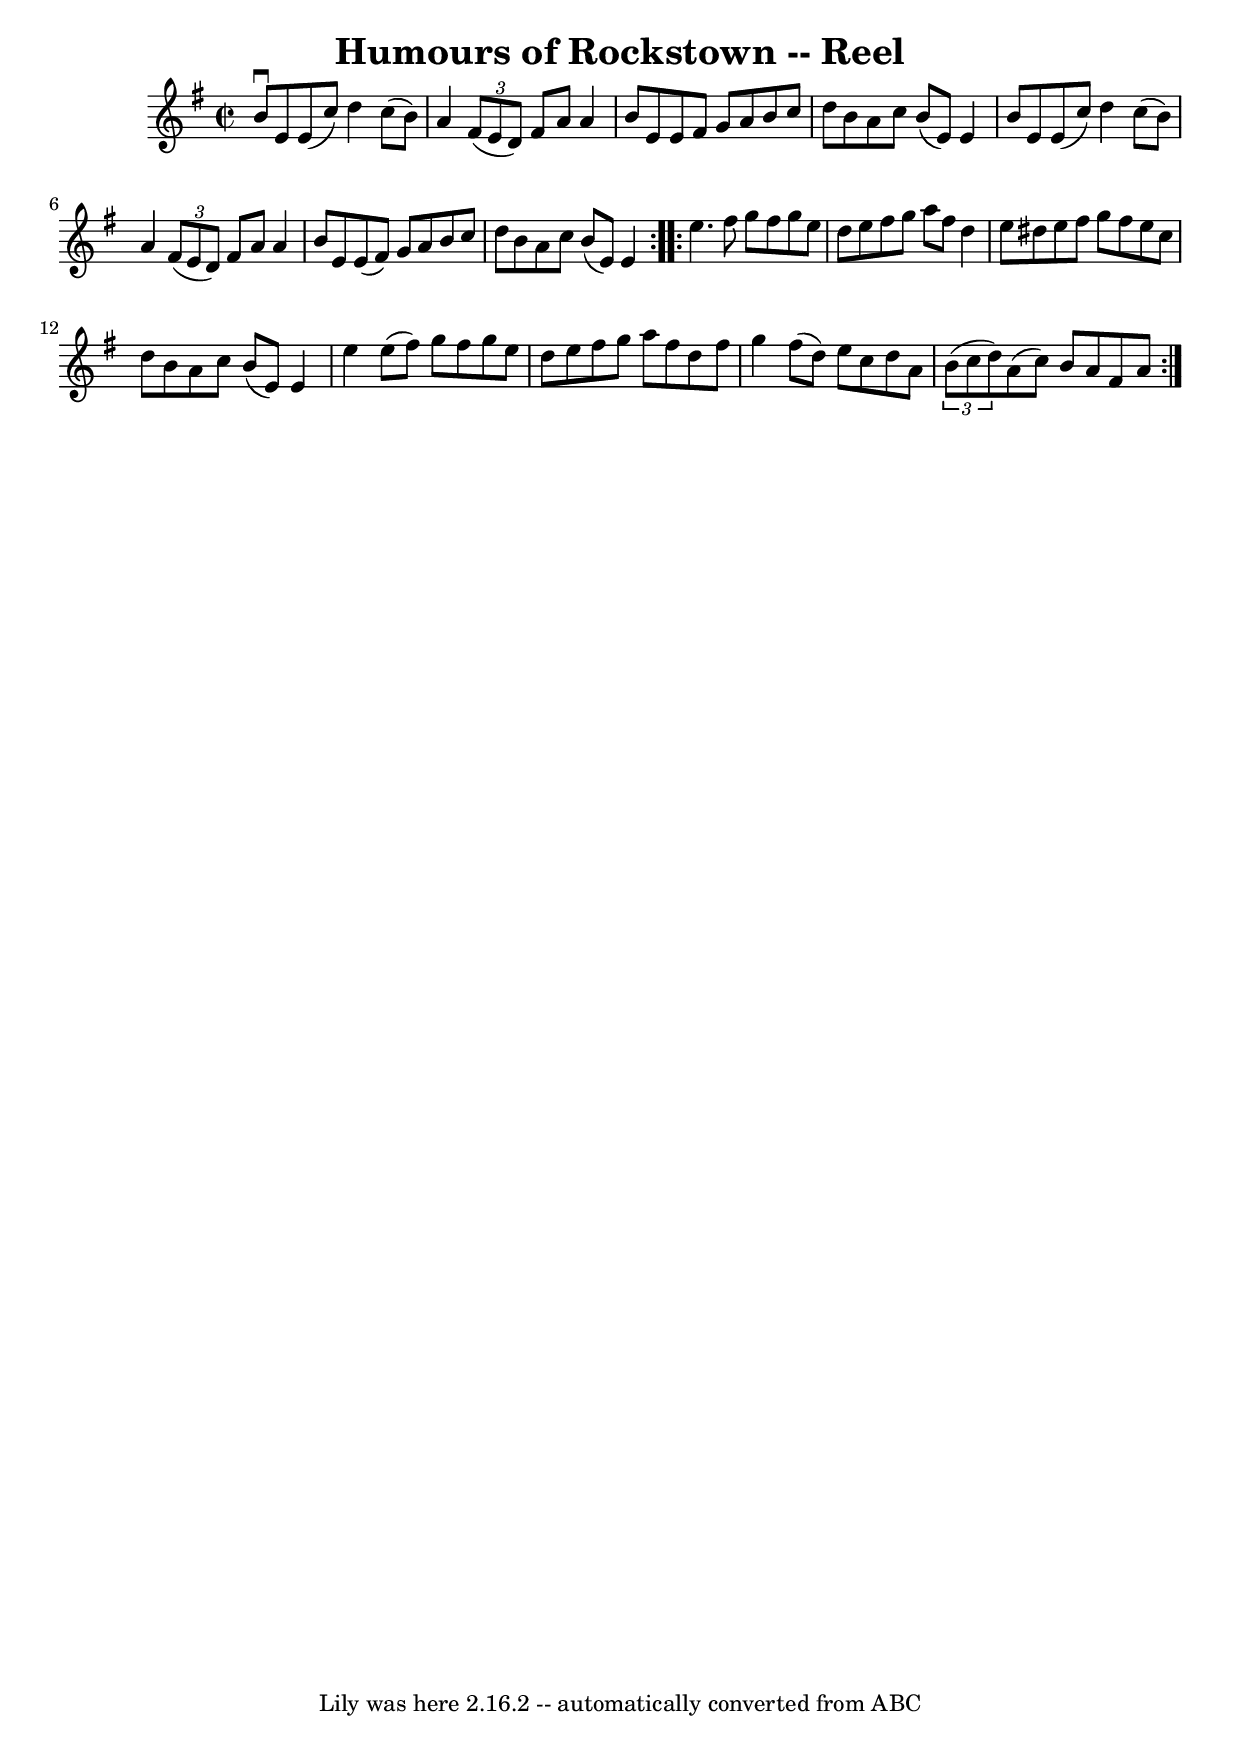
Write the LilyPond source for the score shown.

\version "2.7.40"
\include "Mammoth.ily"
\header {
	%% book = "Ryan's Mammoth Collection"
	crossRefNumber = "1"
	footnotes = "\\\\217"
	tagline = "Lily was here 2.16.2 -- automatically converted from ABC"
	title = "Humours of Rockstown -- Reel"
}
voicedefault =  {
\set Score.defaultBarType = "empty"

\repeat volta 2 {
\override Staff.TimeSignature #'style = #'C
 \time 2/2 \key e \minor b'8^\downbow e'8 e'8 (c''8) d''4    
c''8 (b'8)   |
 a'4    \times 2/3 { fis'8 (e'8 d'8) }  
 fis'8 a'8 a'4    |
 b'8 e'8 e'8 fis'8 g'8 a'8    
b'8 c''8    |
 d''8 b'8 a'8 c''8 b'8 (e'8) e'4   
 |
 b'8 e'8 e'8 (c''8) d''4 c''8 (b'8)   
|
 a'4    \times 2/3 { fis'8 (e'8 d'8) } fis'8 a'8    
a'4    |
 b'8 e'8 e'8 (fis'8) g'8 a'8 b'8 c''8   
 |
 d''8 b'8 a'8 c''8 b'8 (e'8) e'4    }     
\repeat volta 2 { e''4. fis''8 g''8 fis''8 g''8 e''8    
|
 d''8 e''8 fis''8 g''8 a''8 fis''8 d''4    |
 
 e''8 dis''8 e''8 fis''8 g''8 fis''8 e''8 c''8    
|
 d''8 b'8 a'8 c''8 b'8 (e'8) e'4    |
     
e''4 e''8 (fis''8) g''8 fis''8 g''8 e''8    |
 d''8 
 e''8 fis''8 g''8 a''8 fis''8 d''8 fis''8    |
   
g''4 fis''8 (d''8) e''8 c''8 d''8 a'8    |
   
\times 2/3 { b'8 (c''8 d''8) } a'8 (c''8) b'8 a'8    
fis'8 a'8  }   
}

\score{
    <<

	\context Staff="default"
	{
	    \voicedefault 
	}

    >>
	\layout {
	}
	\midi {}
}
